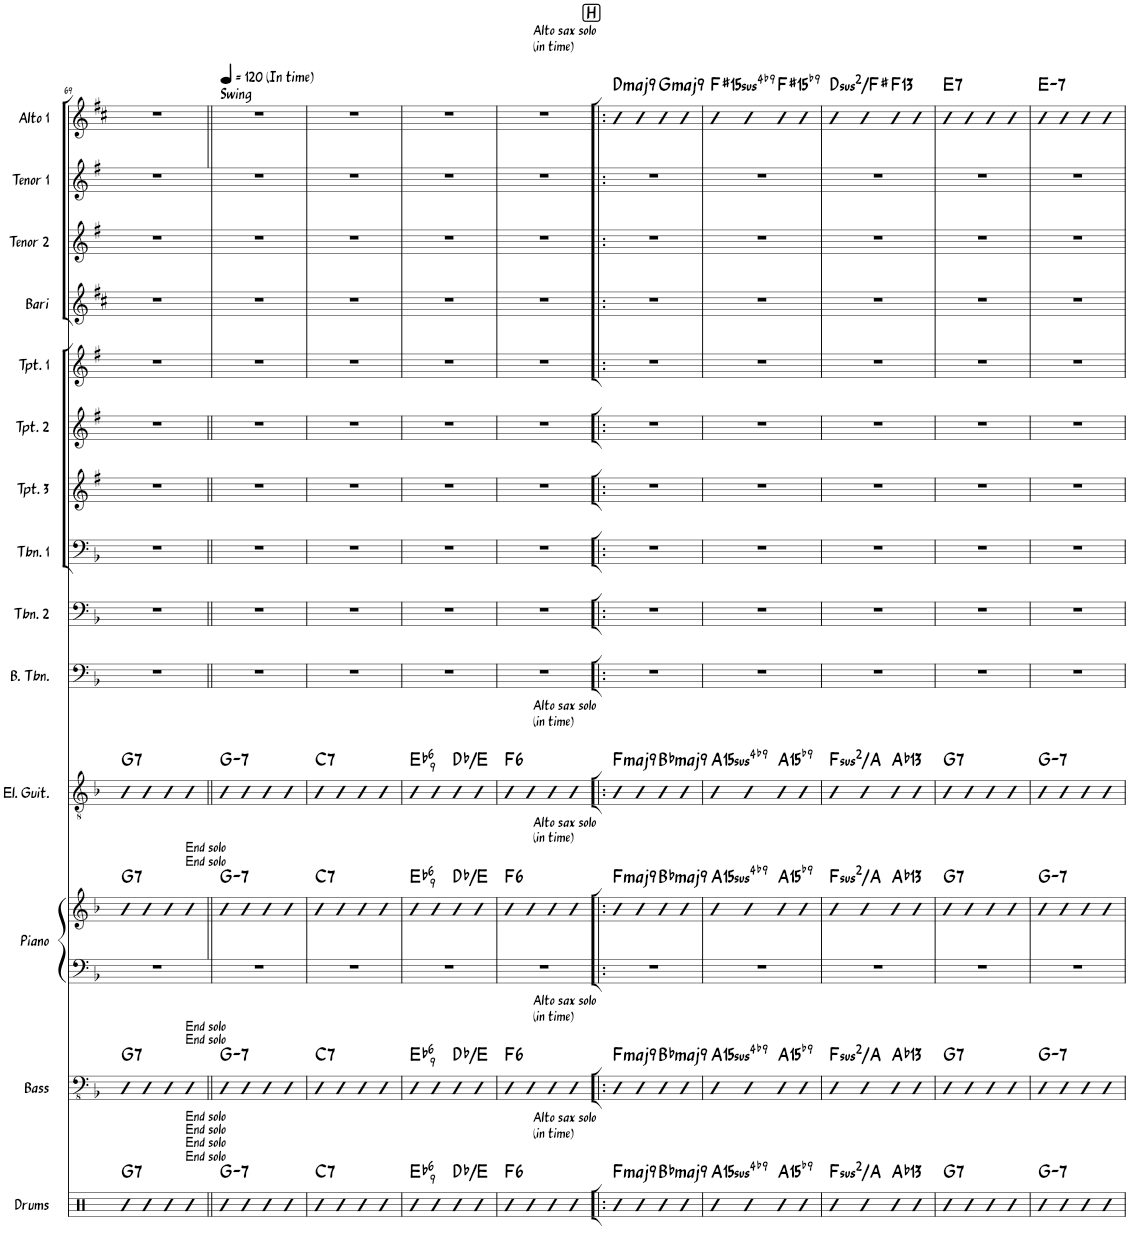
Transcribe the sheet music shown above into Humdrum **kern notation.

**kern	**harte	**kern	**harte	**kern	**harte	**kern	**harte
*part4	*part4	*part3	*part3	*part2	*part2	*part1	*part1
*staff4	*	*staff3	*	*staff2	*	*staff1	*
*I"Bass	*	*I"Piano	*	*I"Electric Guitar	*	*I"Alto Sax 1	*
*I'Bass	*	*I'Piano	*	*I'El. Guit.	*	*I'Alto 1	*
!!LO:PB:g=z
*clefFv4	*	*clefG2	*	*clefGv2	*	*clefG2	*
*	*	*	*	*	*	*Trd5c9	*
*k[b-]	*	*k[b-]	*	*k[b-]	*	*k[f#c#]	*
*M4/4	*	*M4/4	*	*M4/4	*	*M4/4	*
=69	=69	=69	=69	=69	=69	=69	=69
!	!LO:H:kt=7	!	!LO:H:kt=7	!	!LO:H:kt=7	!	!
4B-	G:7	4b-	G:7	4b-	G:7	1r	.
4B-	.	4b-	.	4b-	.	.	.
4B-	.	4b-	.	4b-	.	.	.
!	!	!LO:TX:a:t=End solo	!	!	!	!	!
!	!	!LO:TX:a:t=End solo	!	!	!	!	!
!LO:TX:a:t=End solo	!	!	!	!	!	!	!
!LO:TX:a:t=End solo	!	!	!	!	!	!	!
4B-	.	4b-	.	4b-	.	.	.
=70||	=70||	=70||	=70||	=70||	=70||	=70||	=70||
*	*	*	*	*	*	*MM120	*
!	!	!	!	!	!	!LO:TX:a:t=(In time)	!
!	!LO:H:kt=7	!	!LO:H:kt=7	!	!LO:H:kt=7	!LO:TX:a:t=Swing	!
4B-	G:min7	4b-	G:min7	4b-	G:min7	1r	.
4B-	.	4b-	.	4b-	.	.	.
4B-	.	4b-	.	4b-	.	.	.
4B-	.	4b-	.	4b-	.	.	.
=71	=71	=71	=71	=71	=71	=71	=71
!	!LO:H:kt=7	!	!LO:H:kt=7	!	!LO:H:kt=7	!	!
4B-	C:7	4b-	C:7	4b-	C:7	1r	.
4B-	.	4b-	.	4b-	.	.	.
4B-	.	4b-	.	4b-	.	.	.
4B-	.	4b-	.	4b-	.	.	.
=72	=72	=72	=72	=72	=72	=72	=72
!	!LO:H:kt=6	!	!LO:H:kt=6	!	!LO:H:kt=6	!	!
4B-	Eb:maj6(9)	4b-	Eb:maj6(9)	4b-	Eb:maj6(9)	1r	.
4B-	.	4b-	.	4b-	.	.	.
4B-	Db:maj/#2	4b-	Db:maj/#2	4b-	Db:maj/#2	.	.
4B-	.	4b-	.	4b-	.	.	.
=73	=73	=73	=73	=73	=73	=73	=73
!	!LO:H:kt=6	!	!LO:H:kt=6	!	!LO:H:kt=6	!	!
4B-	F:maj6	4b-	F:maj6	4b-	F:maj6	1r	.
4B-	.	4b-	.	4b-	.	.	.
4B-	.	4b-	.	4b-	.	.	.
4B-	.	4b-	.	4b-	.	.	.
!!LO:REH:place=s1:a:cj:fs=14:t=H
=74!|:	=74!|:	=74!|:	=74!|:	=74!|:	=74!|:	=74!|:	=74!|:
!	!	!	!	!	!	!LO:TX:a:t=Alto sax solo	!
!	!	!	!	!	!	!LO:TX:a:t=(in time)	!
!	!	!	!	!LO:TX:a:t=Alto sax solo	!	!	!
!	!	!	!	!LO:TX:a:t=(in time)	!	!	!
!	!	!LO:TX:a:t=Alto sax solo	!	!	!	!	!
!	!	!LO:TX:a:t=(in time)	!	!	!	!	!
!LO:TX:a:t=Alto sax solo	!	!	!	!	!	!	!
!LO:TX:a:t=(in time)	!	!	!	!	!	!	!
!	!LO:H:kt=maj9	!	!LO:H:kt=maj9	!	!LO:H:kt=maj9	!	!LO:H:kt=maj9
4B-	F:maj9	4b-	F:maj9	4b-	F:maj9	4gg	D:maj9
4B-	.	4b-	.	4b-	.	4gg	.
!	!LO:H:kt=maj9	!	!LO:H:kt=maj9	!	!LO:H:kt=maj9	!	!LO:H:kt=maj9
4B-	Bb:maj9	4b-	Bb:maj9	4b-	Bb:maj9	4gg	G:maj9
4B-	.	4b-	.	4b-	.	4gg	.
=75	=75	=75	=75	=75	=75	=75	=75
!	!LO:H:kt=4	!	!LO:H:kt=4	!	!LO:H:kt=4	!	!LO:H:kt=4
4B-	A:sus4(b9,15)	4b-	A:sus4(b9,15)	4b-	A:sus4(b9,15)	4gg	F#:sus4(b9,15)
4B-	.	4b-	.	4b-	.	4gg	.
!	!LO:H:kt=15	!	!LO:H:kt=15	!	!LO:H:kt=15	!	!LO:H:kt=15
4B-	A:maj(b9)	4b-	A:maj(b9)	4b-	A:maj(b9)	4gg	F#:maj(b9)
4B-	.	4b-	.	4b-	.	4gg	.
=76	=76	=76	=76	=76	=76	=76	=76
!	!LO:H:kt=2	!	!LO:H:kt=2	!	!LO:H:kt=2	!	!LO:H:kt=2
4B-	F:(1,2,5)/3	4b-	F:(1,2,5)/3	4b-	F:(1,2,5)/3	4gg	D:(1,2,5)/3
4B-	.	4b-	.	4b-	.	4gg	.
!	!LO:H:kt=13	!	!LO:H:kt=13	!	!LO:H:kt=13	!	!LO:H:kt=13
4B-	Ab:9(11,13)	4b-	Ab:9(11,13)	4b-	Ab:9(11,13)	4gg	F:9(11,13)
4B-	.	4b-	.	4b-	.	4gg	.
=77	=77	=77	=77	=77	=77	=77	=77
!	!LO:H:kt=7	!	!LO:H:kt=7	!	!LO:H:kt=7	!	!LO:H:kt=7
4B-	G:7	4b-	G:7	4b-	G:7	4ggn	E:7
4B-	.	4b-	.	4b-	.	4gg	.
4B-	.	4b-	.	4b-	.	4gg	.
4B-	.	4b-	.	4b-	.	4gg	.
=78	=78	=78	=78	=78	=78	=78	=78
!	!LO:H:kt=7	!	!LO:H:kt=7	!	!LO:H:kt=7	!	!LO:H:kt=7
4B-	G:min7	4b-	G:min7	4b-	G:min7	4gg	E:min7
4B-	.	4b-	.	4b-	.	4gg	.
4B-	.	4b-	.	4b-	.	4gg	.
4B-	.	4b-	.	4b-	.	4gg	.
=	=	=	=	=	=	=	=
*-	*-	*-	*-	*-	*-	*-	*-
